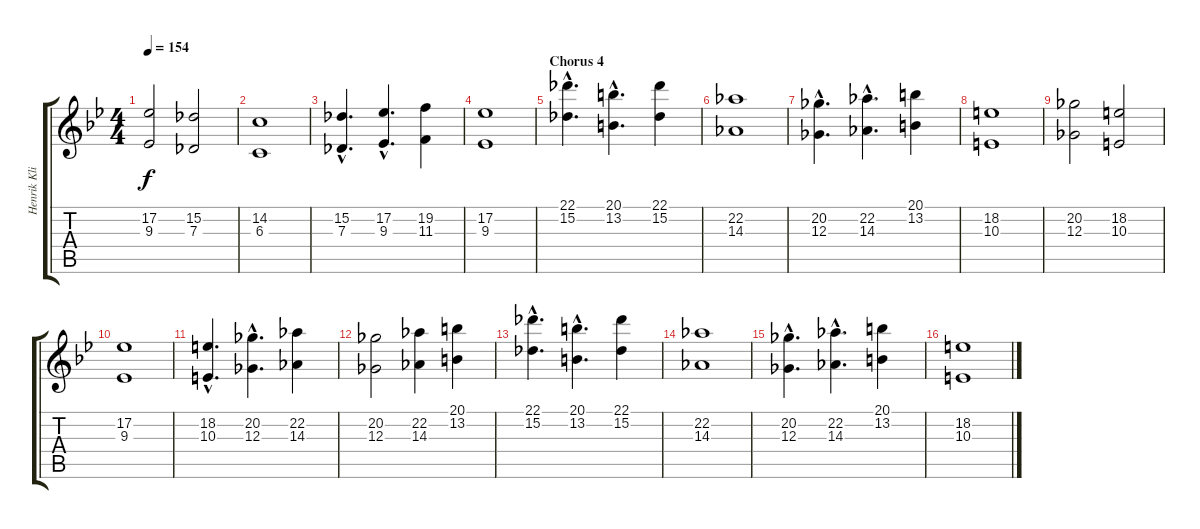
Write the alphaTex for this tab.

\track ("Henrik Klingenberg 2" "Henrik Kli") {instrument harpsichord}
\staff {score tabs}
\tuning (Eb4 Bb3 Gb3 Db3 Ab2 Eb2) {hide}
\ts (4 4)
\tempo 154
\clef g2
\ks gminor
(17.2 9.3).2{dy f} (15.2 7.3).2 |
(14.2 6.3).1 |
(15.2{hac} 7.3{hac}).4{d} (17.2{hac} 9.3{hac}).4{d} (19.2 11.3).4 |
(17.2 9.3).1 |
\section ("" "Chorus 4")
(22.1{hac} 15.2{hac}).4{d volume 14 instrument stringensemble1} (20.1{hac} 13.2{hac}).4{d} (22.1 15.2).4 |
(22.2 14.3).1 |
(20.2{hac} 12.3{hac}).4{d} (22.2{hac} 14.3{hac}).4{d} (20.1 13.2).4 |
(18.2 10.3).1 |
(20.2 12.3).2 (18.2 10.3).2 |
(17.2 9.3).1 |
(18.2{hac} 10.3{hac}).4{d} (20.2{hac} 12.3{hac}).4{d} (22.2 14.3).4 |
(20.2 12.3).2 (22.2 14.3).4 (20.1 13.2).4 |
(22.1{hac} 15.2{hac}).4{d volume 14 instrument stringensemble1} (20.1{hac} 13.2{hac}).4{d} (22.1 15.2).4 |
(22.2 14.3).1 |
(20.2{hac} 12.3{hac}).4{d} (22.2{hac} 14.3{hac}).4{d} (20.1 13.2).4 |
(18.2 10.3).1
